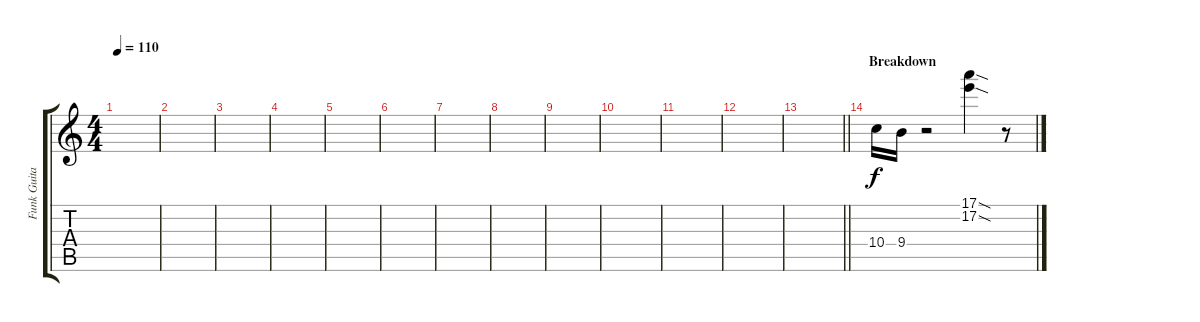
\track ("Funk Guitar" "Funk Guita") {instrument electricguitarclean}
\staff {score tabs}
\tuning (E4 B3 G3 D3 A2 E2) {hide}
\ts (4 4)
\tempo 110
\clef g2
\ks c
|
|
|
|
|
|
|
|
|
|
|
|
\barLineRight lightlight
|
\section ("" "Breakdown")
10.4.16 9.4.16 r.2 (17.1{sod} 17.2{sod}).4 r.8
